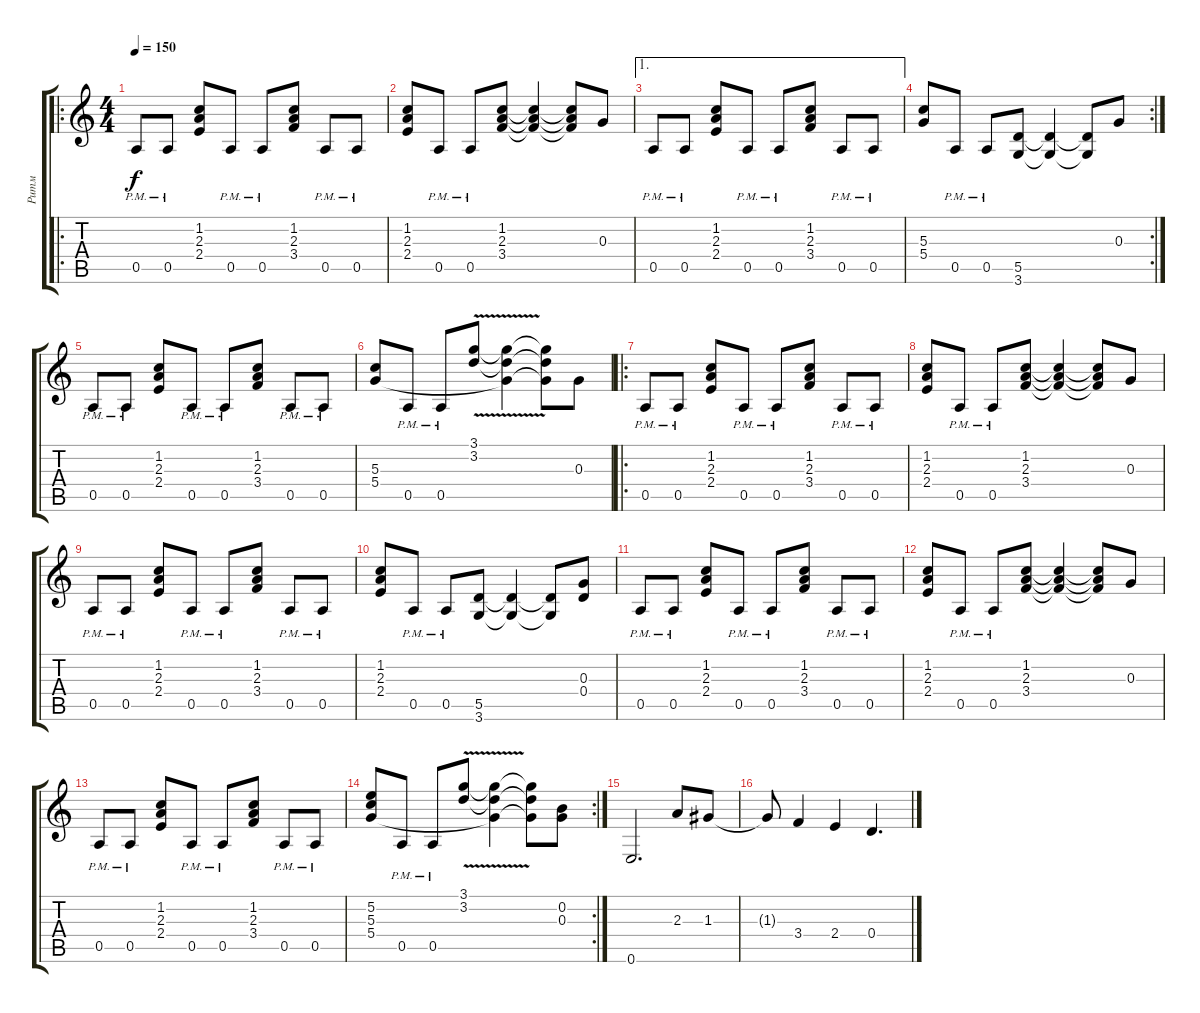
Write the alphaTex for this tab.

\track ("Ритм" "Ритм") {instrument distortionguitar}
\staff {score tabs}
\tuning (E4 B3 G3 D3 A2 E2) {hide}
\ro
\ts (4 4)
\tempo 150
\clef g2
\ks c
0.5{pm}.8{dy f} 0.5{pm}.8 (1.2 2.3 2.4).8 0.5{pm}.8 0.5{pm}.8 (1.2 2.3 3.4).8 0.5{pm}.8 0.5{pm}.8 |
(1.2 2.3 2.4).8 0.5{pm}.8 0.5{pm}.8 (1.2 2.3 3.4).8 (1.2{t} 2.3{t} 3.4{t}).4 (1.2{t} 2.3{t} 3.4{t}).8 0.3.8 |
\ae 1
0.5{pm}.8 0.5{pm}.8 (1.2 2.3 2.4).8 0.5{pm}.8 0.5{pm}.8 (1.2 2.3 3.4).8 0.5{pm}.8 0.5{pm}.8 |
\rc 2
(5.3 5.4).8 0.5{pm}.8 0.5{pm}.8 (5.5 3.6).8 (5.5{t} 3.6{t}).4 (5.5{t} 3.6{t}).8 0.3.8 |
0.5{pm}.8 0.5{pm}.8 (1.2 2.3 2.4).8 0.5{pm}.8 0.5{pm}.8 (1.2 2.3 3.4).8 0.5{pm}.8 0.5{pm}.8 |
(5.3 5.4).8 0.5{pm}.8 0.5{pm}.8 (3.1{v} 3.2{v}).8 (3.1{t} 3.2{t} 5.4{t}).4 (3.1{t} 3.2{t} 5.4{t}).8 0.3.8 |
\ro
0.5{pm}.8 0.5{pm}.8 (1.2 2.3 2.4).8 0.5{pm}.8 0.5{pm}.8 (1.2 2.3 3.4).8 0.5{pm}.8 0.5{pm}.8 |
(1.2 2.3 2.4).8 0.5{pm}.8 0.5{pm}.8 (1.2 2.3 3.4).8 (1.2{t} 2.3{t} 3.4{t}).4 (1.2{t} 2.3{t} 3.4{t}).8 0.3.8 |
0.5{pm}.8 0.5{pm}.8 (1.2 2.3 2.4).8 0.5{pm}.8 0.5{pm}.8 (1.2 2.3 3.4).8 0.5{pm}.8 0.5{pm}.8 |
(1.2 2.3 2.4).8 0.5{pm}.8 0.5{pm}.8 (5.5 3.6).8 (5.5{t} 3.6{t}).4 (5.5{t} 3.6{t}).8 (0.3 0.4).8 |
0.5{pm}.8 0.5{pm}.8 (1.2 2.3 2.4).8 0.5{pm}.8 0.5{pm}.8 (1.2 2.3 3.4).8 0.5{pm}.8 0.5{pm}.8 |
(1.2 2.3 2.4).8 0.5{pm}.8 0.5{pm}.8 (1.2 2.3 3.4).8 (1.2{t} 2.3{t} 3.4{t}).4 (1.2{t} 2.3{t} 3.4{t}).8 0.3.8 |
0.5{pm}.8 0.5{pm}.8 (1.2 2.3 2.4).8 0.5{pm}.8 0.5{pm}.8 (1.2 2.3 3.4).8 0.5{pm}.8 0.5{pm}.8 |
\rc 2
(5.2 5.3 5.4).8 0.5{pm}.8 0.5{pm}.8 (3.1{v} 3.2{v}).8 (3.1{t} 3.2{t} 5.4{t}).4 (3.1{t} 3.2{t} 5.4{t}).8 (0.2 0.3).8 |
0.6.2{d} 2.3.8 1.3.8 |
1.3{t}.8 3.4.4 2.4.4 0.4.4{d}
